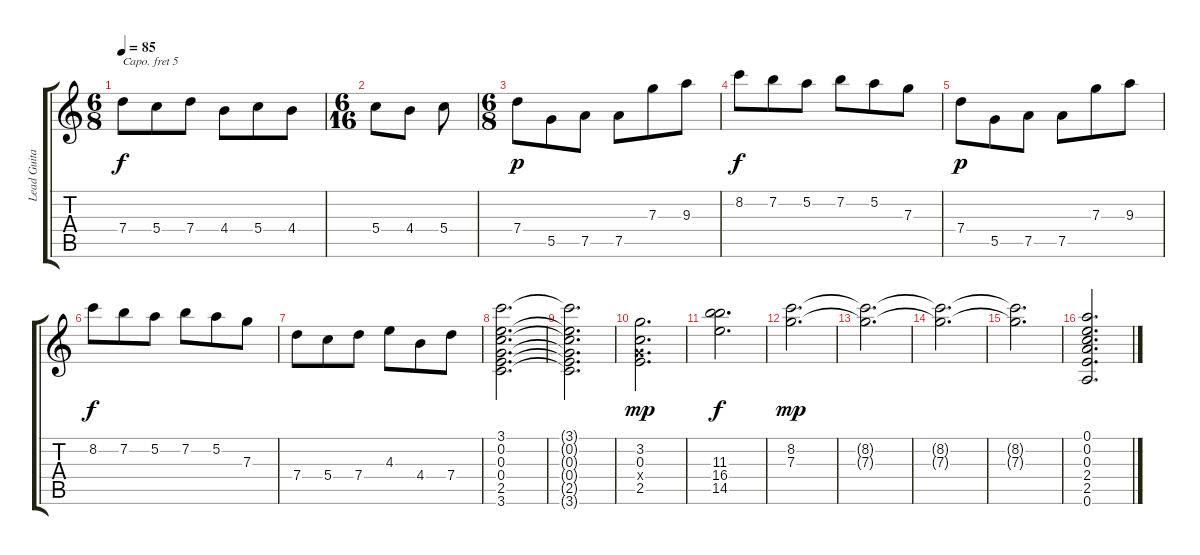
\track ("Lead Guitar" "Lead Guita") {instrument electricguitarclean}
\staff {score tabs}
\capo 5
\tuning (E4 B3 G3 D3 A2 E2) {hide}
\ts (6 8)
\tempo 85
\clef g2
\ks c
7.4.8{dy f} 5.4.8 7.4.8 4.4.8 5.4.8 4.4.8 |
\ts (6 16)
5.4.8 4.4.8 5.4.8 |
\ts (6 8)
7.4.8{dy p} 5.5.8 7.5.8 7.5.8 7.3.8 9.3.8 |
8.2.8{dy f} 7.2.8 5.2.8 7.2.8 5.2.8 7.3.8 |
7.4.8{dy p} 5.5.8 7.5.8 7.5.8 7.3.8 9.3.8 |
8.2.8{dy f} 7.2.8 5.2.8 7.2.8 5.2.8 7.3.8 |
7.4.8 5.4.8 7.4.8 4.3.8 4.4.8 7.4.8 |
(3.1 0.2 0.3 0.4 2.5 3.6).2{d instrument overdrivenguitar} |
(3.1{t} 0.2{t} 0.3{t} 0.4{t} 2.5{t} 3.6{t}).2{d} |
(3.2 0.3 0.4{x} 2.5).2{d dy mp} |
(11.3 16.4 14.5).2{d dy f} |
(8.2 7.3).2{d dy mp} |
(8.2{t} 7.3{t}).2{d} |
(8.2{t} 7.3{t}).2{d} |
(8.2{t} 7.3{t}).2{d} |
(0.1 0.2 0.3 2.4 2.5 0.6).2{d}
